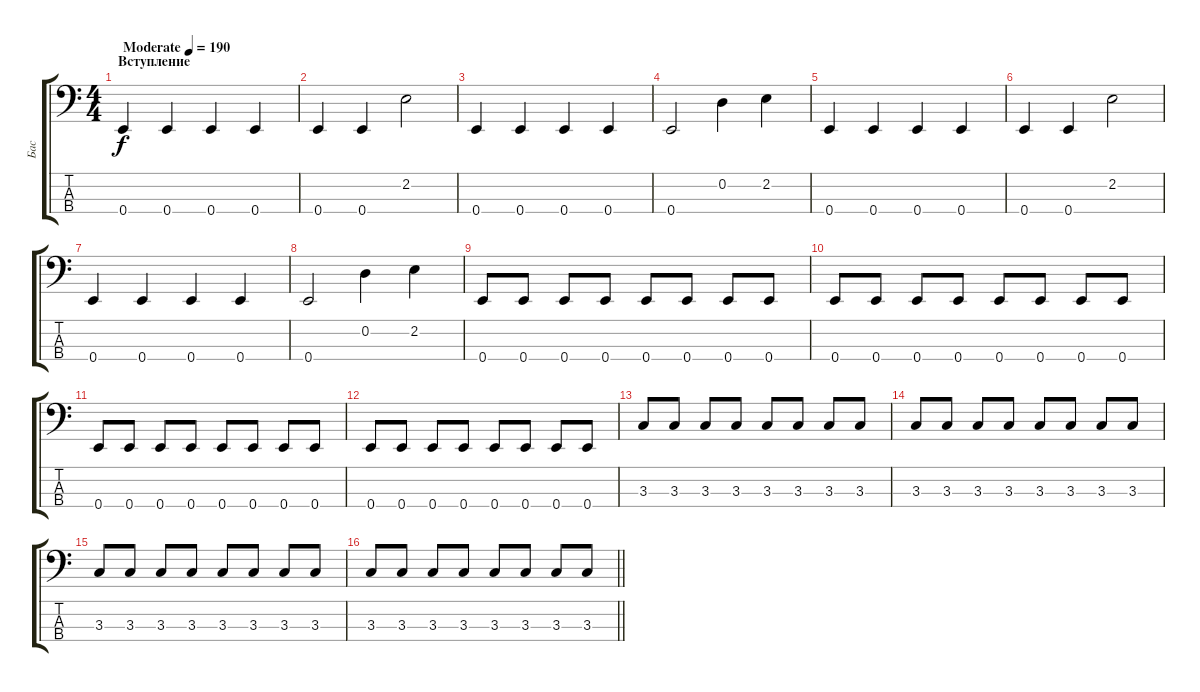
\track ("Бас" "Бас") {instrument electricbassfinger}
\staff {score tabs}
\tuning (G2 D2 A1 E1) {hide}
\ts (4 4)
\section ("" "Вступление")
\tempo (190 "Moderate")
\clef f4
\ks c
0.4.4{dy f instrument electricbassfinger} 0.4.4 0.4.4 0.4.4 |
0.4.4 0.4.4 2.2.2 |
0.4.4 0.4.4 0.4.4 0.4.4 |
0.4.2 0.2.4 2.2.4 |
0.4.4 0.4.4 0.4.4 0.4.4 |
0.4.4 0.4.4 2.2.2 |
0.4.4 0.4.4 0.4.4 0.4.4 |
0.4.2 0.2.4 2.2.4 |
0.4.8 0.4.8 0.4.8 0.4.8 0.4.8 0.4.8 0.4.8 0.4.8 |
0.4.8 0.4.8 0.4.8 0.4.8 0.4.8 0.4.8 0.4.8 0.4.8 |
0.4.8 0.4.8 0.4.8 0.4.8 0.4.8 0.4.8 0.4.8 0.4.8 |
0.4.8 0.4.8 0.4.8 0.4.8 0.4.8 0.4.8 0.4.8 0.4.8 |
3.3.8 3.3.8 3.3.8 3.3.8 3.3.8 3.3.8 3.3.8 3.3.8 |
3.3.8 3.3.8 3.3.8 3.3.8 3.3.8 3.3.8 3.3.8 3.3.8 |
3.3.8 3.3.8 3.3.8 3.3.8 3.3.8 3.3.8 3.3.8 3.3.8 |
\barLineRight lightlight
3.3.8 3.3.8 3.3.8 3.3.8 3.3.8 3.3.8 3.3.8 3.3.8
